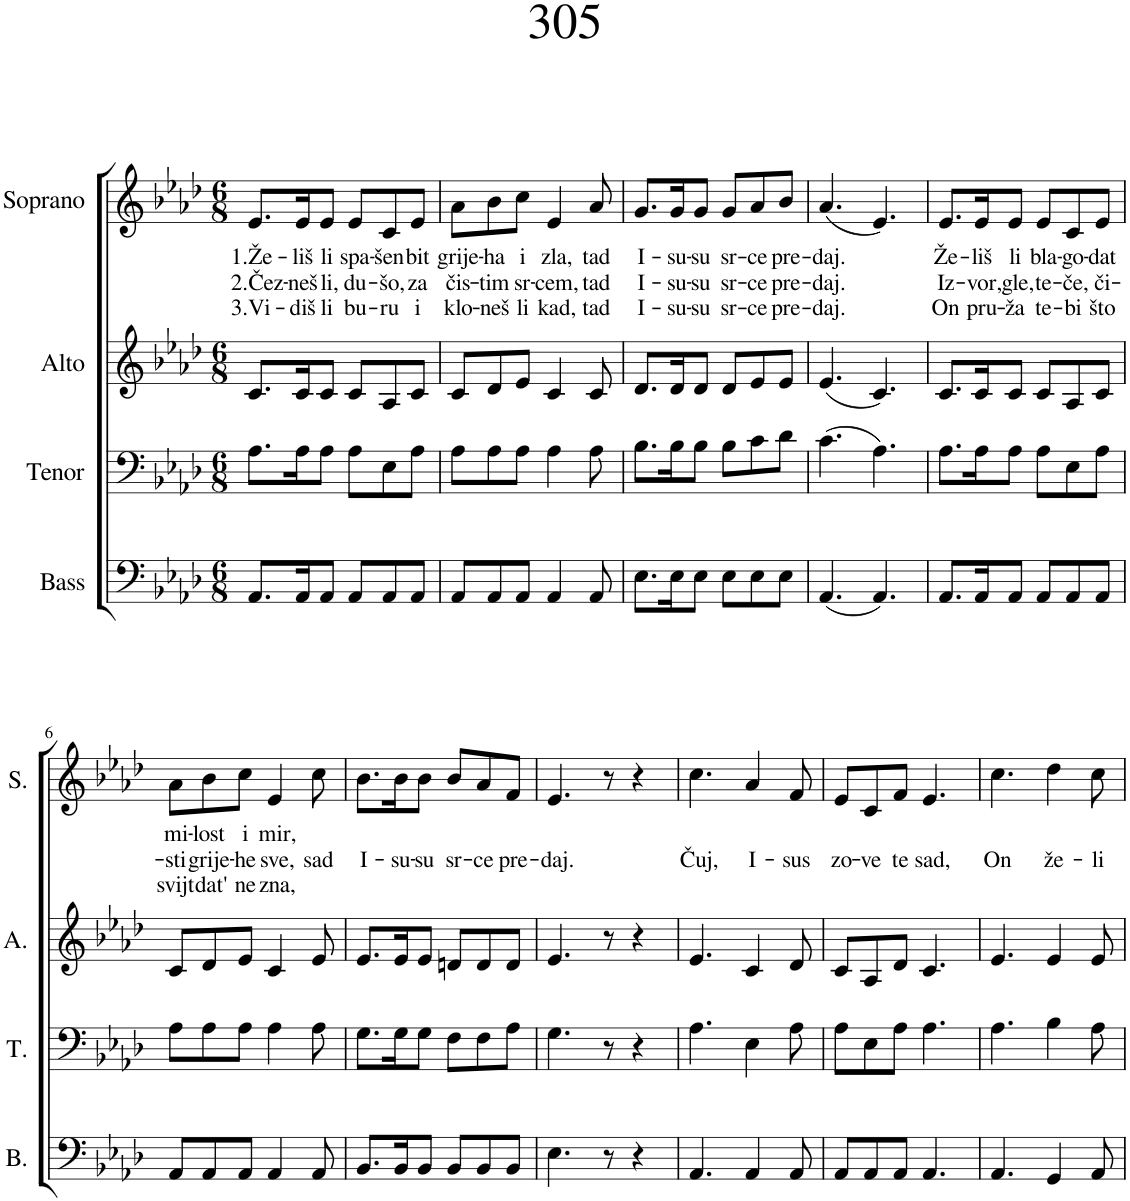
**kern	**kern	**kern	**kern	**text	**text	**text
*part4	*part3	*part2	*part1	*part1	*part1	*part1
*staff4	*staff3	*staff2	*staff1	*staff1	*staff1	*staff1
*I"Bass	*I"Tenor	*I"Alto	*I"Soprano	*	*	*
*I'B.	*I'T.	*I'A.	*I'S.	*	*	*
*clefF4	*clefF4	*clefG2	*clefG2	*	*	*
*k[b-e-a-d-]	*k[b-e-a-d-]	*k[b-e-a-d-]	*k[b-e-a-d-]	*	*	*
*M6/8	*M6/8	*M6/8	*M6/8	*	*	*
=1	=1	=1	=1	=1	=1	=1
!	!	!	!	!LO:LY:b	!LO:LY:b	!LO:LY:b
8.AA-/L	8.A-\L	8.c/L	8.e-/L	1.Že-	2.Čez-	3.Vi-
!	!	!	!	!LO:LY:b	!LO:LY:b	!LO:LY:b
16AA-/K	16A-\K	16c/K	16e-/K	-liš	-neš	-diš
!	!	!	!	!LO:LY:b	!LO:LY:b	!LO:LY:b
8AA-/J	8A-\J	8c/J	8e-/J	li	li,	li
!	!	!	!	!LO:LY:b	!LO:LY:b	!LO:LY:b
8AA-/L	8A-\L	8c/L	8e-/L	spa-	du-	bu-
!	!	!	!	!LO:LY:b	!LO:LY:b	!LO:LY:b
8AA-/	8E-\	8A-/	8c/	-šen	-šo,	-ru
!	!	!	!	!LO:LY:b	!LO:LY:b	!LO:LY:b
8AA-/J	8A-\J	8c/J	8e-/J	bit	za	i
=2	=2	=2	=2	=2	=2	=2
!	!	!	!	!LO:LY:b	!LO:LY:b	!LO:LY:b
8AA-/L	8A-\L	8c/L	8a-\L	grije-	čis-	klo-
!	!	!	!	!LO:LY:b	!LO:LY:b	!LO:LY:b
8AA-/	8A-\	8d-/	8b-\	-ha	-tim	-neš
!	!	!	!	!LO:LY:b	!LO:LY:b	!LO:LY:b
8AA-/J	8A-\J	8e-/J	8cc\J	i	sr-	li
!	!	!	!	!LO:LY:b	!LO:LY:b	!LO:LY:b
4AA-/	4A-\	4c/	4e-/	zla,	-cem,	kad,
!	!	!	!	!LO:LY:b	!LO:LY:b	!LO:LY:b
8AA-/	8A-\	8c/	8a-/	tad	tad	tad
=3	=3	=3	=3	=3	=3	=3
!	!	!	!	!LO:LY:b	!LO:LY:b	!LO:LY:b
8.E-\L	8.B-\L	8.d-/L	8.g/L	I-	I-	I-
!	!	!	!	!LO:LY:b	!LO:LY:b	!LO:LY:b
16E-\K	16B-\K	16d-/K	16g/K	-su-	-su-	-su-
!	!	!	!	!LO:LY:b	!LO:LY:b	!LO:LY:b
8E-\J	8B-\J	8d-/J	8g/J	-su	-su	-su
!	!	!	!	!LO:LY:b	!LO:LY:b	!LO:LY:b
8E-\L	8B-\L	8d-/L	8g/L	sr-	sr-	sr-
!	!	!	!	!LO:LY:b	!LO:LY:b	!LO:LY:b
8E-\	8c\	8e-/	8a-/	-ce	-ce	-ce
!	!	!	!	!LO:LY:b	!LO:LY:b	!LO:LY:b
8E-\J	8d-\J	8e-/J	8b-/J	pre-	pre-	pre-
=4	=4	=4	=4	=4	=4	=4
!	!	!	!	!LO:LY:b	!LO:LY:b	!LO:LY:b
(4.AA-/	(4.c\	(4.e-/	(4.a-/	-daj.	-daj.	-daj.
4.AA-/)	4.A-\)	4.c/)	4.e-/)	.	.	.
=5	=5	=5	=5	=5	=5	=5
!	!	!	!	!LO:LY:b	!LO:LY:b	!LO:LY:b
8.AA-/L	8.A-\L	8.c/L	8.e-/L	Že-	Iz-	On
!	!	!	!	!LO:LY:b	!LO:LY:b	!LO:LY:b
16AA-/K	16A-\K	16c/K	16e-/K	-liš	-vor,	pru-
!	!	!	!	!LO:LY:b	!LO:LY:b	!LO:LY:b
8AA-/J	8A-\J	8c/J	8e-/J	li	gle,	-ža
!	!	!	!	!LO:LY:b	!LO:LY:b	!LO:LY:b
8AA-/L	8A-\L	8c/L	8e-/L	bla-	te-	te-
!	!	!	!	!LO:LY:b	!LO:LY:b	!LO:LY:b
8AA-/	8E-\	8A-/	8c/	-go-	-če,	-bi
!	!	!	!	!LO:LY:b	!LO:LY:b	!LO:LY:b
8AA-/J	8A-\J	8c/J	8e-/J	-dat	či-	što
!!LO:LB:g=z
=6	=6	=6	=6	=6	=6	=6
!	!	!	!	!LO:LY:b	!LO:LY:b	!LO:LY:b
8AA-/L	8A-\L	8c/L	8a-\L	mi-	-sti	svijt
!	!	!	!	!LO:LY:b	!LO:LY:b	!LO:LY:b
8AA-/	8A-\	8d-/	8b-\	-lost	grije-	dat'
!	!	!	!	!LO:LY:b	!LO:LY:b	!LO:LY:b
8AA-/J	8A-\J	8e-/J	8cc\J	i	-he	ne
!	!	!	!	!LO:LY:b	!LO:LY:b	!LO:LY:b
4AA-/	4A-\	4c/	4e-/	mir,	sve,	zna,
!	!	!	!	!	!LO:LY:b	!
8AA-/	8A-\	8e-/	8cc\	.	sad	.
=7	=7	=7	=7	=7	=7	=7
!	!	!	!	!	!LO:LY:b	!
8.BB-/L	8.G\L	8.e-/L	8.b-\L	.	I-	.
!	!	!	!	!	!LO:LY:b	!
16BB-/K	16G\K	16e-/K	16b-\K	.	-su-	.
!	!	!	!	!	!LO:LY:b	!
8BB-/J	8G\J	8e-/J	8b-\J	.	-su	.
!	!	!	!	!	!LO:LY:b	!
8BB-/L	8F\L	8dn/L	8b-/L	.	sr-	.
!	!	!	!	!	!LO:LY:b	!
8BB-/	8F\	8d/	8a-/	.	-ce	.
!	!	!	!	!	!LO:LY:b	!
8BB-/J	8A-\J	8d/J	8f/J	.	pre-	.
=8	=8	=8	=8	=8	=8	=8
!	!	!	!	!	!LO:LY:b	!
4.E-\	4.G\	4.e-/	4.e-/	.	-daj.	.
8r	8r	8r	8r	.	.	.
4r	4r	4r	4r	.	.	.
=9	=9	=9	=9	=9	=9	=9
!	!	!	!	!	!LO:LY:b	!
4.AA-/	4.A-\	4.e-/	4.cc\	.	Čuj,	.
!	!	!	!	!	!LO:LY:b	!
4AA-/	4E-\	4c/	4a-/	.	I-	.
!	!	!	!	!	!LO:LY:b	!
8AA-/	8A-\	8d-/	8f/	.	-sus	.
=10	=10	=10	=10	=10	=10	=10
!	!	!	!	!	!LO:LY:b	!
8AA-/L	8A-\L	8c/L	8e-/L	.	zo-	.
!	!	!	!	!	!LO:LY:b	!
8AA-/	8E-\	8A-/	8c/	.	-ve	.
!	!	!	!	!	!LO:LY:b	!
8AA-/J	8A-\J	8d-/J	8f/J	.	te	.
!	!	!	!	!	!LO:LY:b	!
4.AA-/	4.A-\	4.c/	4.e-/	.	sad,	.
=11	=11	=11	=11	=11	=11	=11
!	!	!	!	!	!LO:LY:b	!
4.AA-/	4.A-\	4.e-/	4.cc\	.	On	.
!	!	!	!	!	!LO:LY:b	!
4GG/	4B-\	4e-/	4dd-\	.	že-	.
!	!	!	!	!	!LO:LY:b	!
8AA-/	8A-\	8e-/	8cc\	.	-li	.
=	=	=	=	=	=	=
*-	*-	*-	*-	*-	*-	*-
